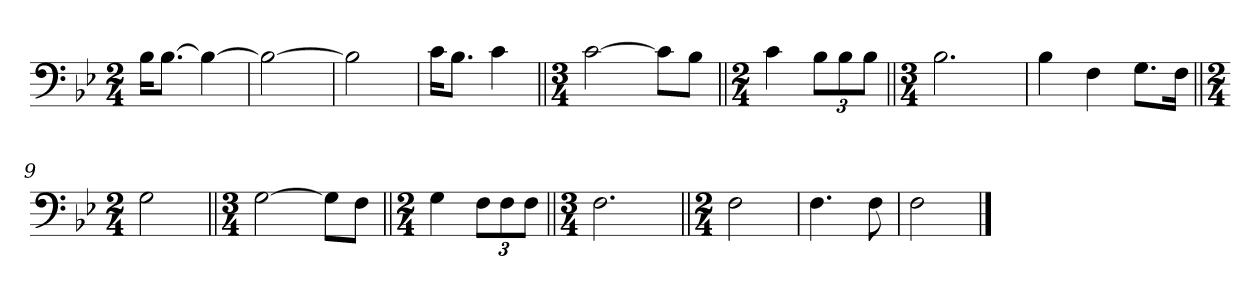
**kern
*part1
*staff1
*clefF4
*k[b-e-]
*M2/4
=1
16B-\KL
[8.B-\J
4B-\_
=2
2B-\_
=3
2B-\]
=4
16c\KL
8.B-\J
4c\
=5||
*M3/4
[2c\
8c\L]
8B-\J
=6||
*M2/4
4c\
12B-\L
12B-\
12B-\J
=7||
*M3/4
2.B-\
=8
4B-\
4F\
8.G\L
16F\Jk
=9||
*M2/4
2G\
=10||
*M3/4
[2G\
8G\L]
8F\J
=11||
*M2/4
4G\
12F\L
12F\
12F\J
=12||
*M3/4
2.F\
=13||
*M2/4
2F\
=14
4.F\
8F\
=15
2F\
==
*-
